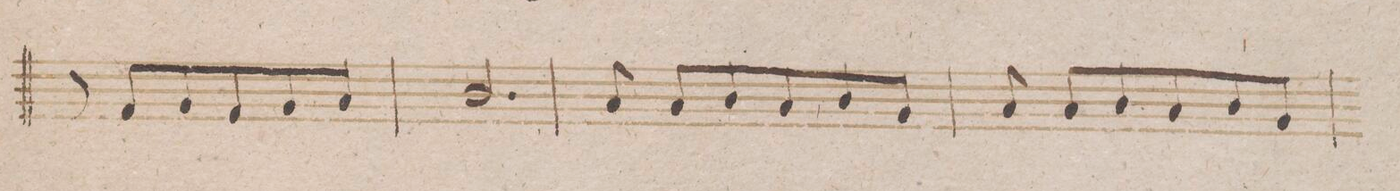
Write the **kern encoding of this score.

**kern
*I"Oboe 2do
*clefG2
*k[b-]
*M3/4
8r
8f/L
8g/
8f/
8g/
8a/J
=82
2.b-/
=83
8a/
8a/L
8b-/
8a/
8b-/
8g/J
=84
8a/
8a/L
8b-/
8a/
8b-/
8g/J
=85
*-
